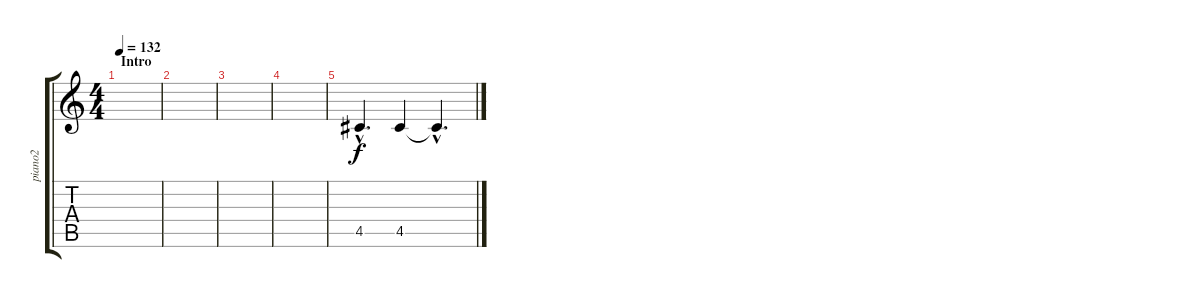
\track ("piano2" "piano2") {instrument acousticguitarnylon}
\staff {score tabs}
\tuning (E4 B3 G3 D3 A2 E2) {hide}
\ts (4 4)
\section ("" "Intro")
\tempo 132
\clef g2
\ks c
|
|
|
|
4.5{hac}.4{d} 4.5.4 4.5{hac t}.4{d}
